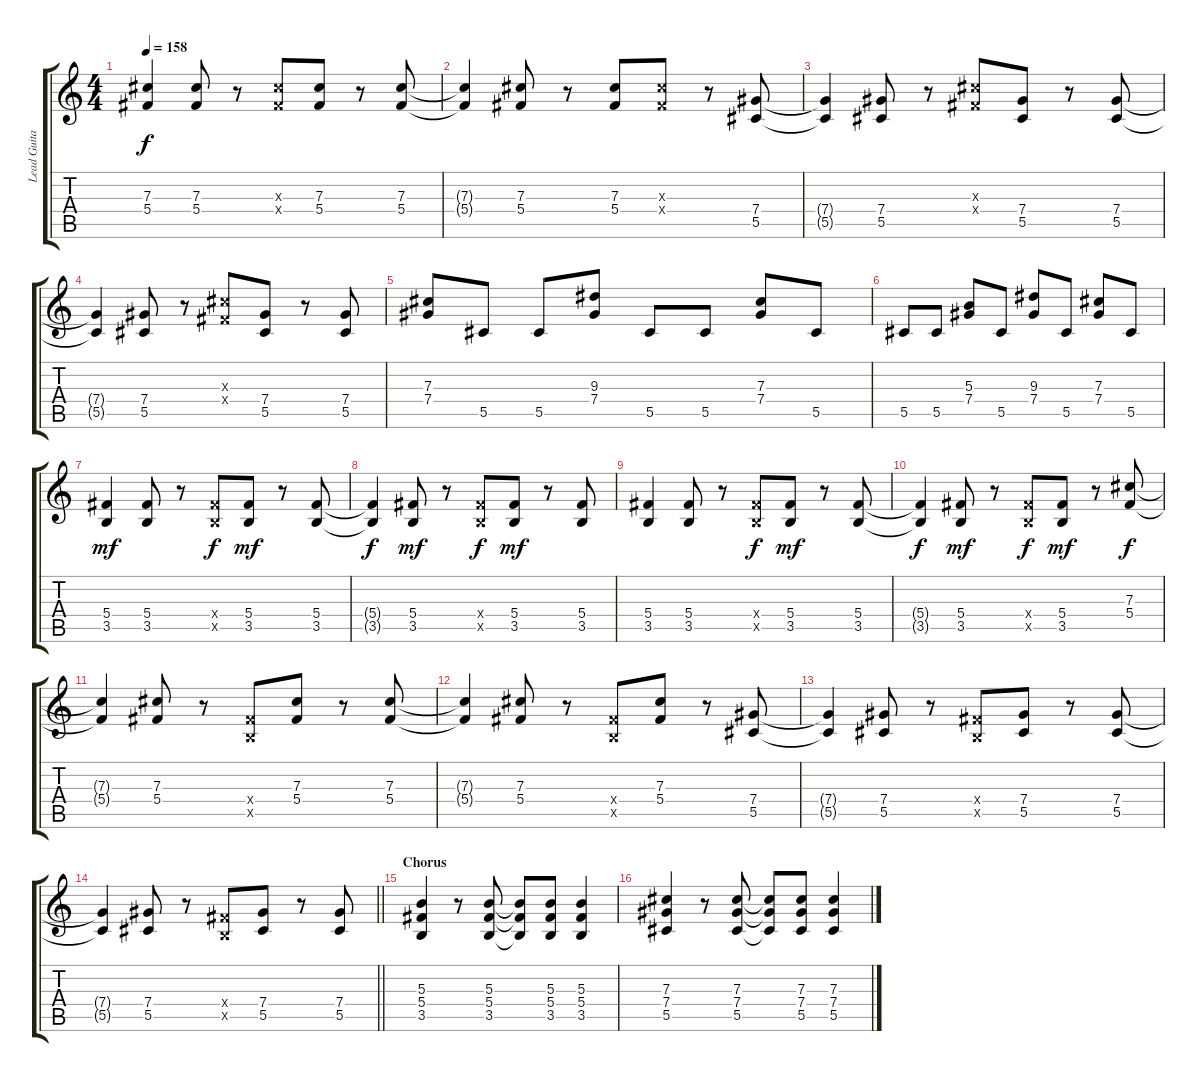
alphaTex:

\track ("Lead Guitar" "Lead Guita") {instrument overdrivenguitar}
\staff {score tabs}
\tuning (Eb4 Bb3 Gb3 Db3 Ab2 Eb2) {hide}
\ts (4 4)
\tempo 158
\clef g2
\ks c
(7.3{t} 5.4{t}).4{dy f} (7.3 5.4).8 r.8 (7.3{x} 5.4{x}).8 (7.3 5.4).8 r.8 (7.3 5.4).8 |
(7.3{t} 5.4{t}).4 (7.3 5.4).8 r.8 (7.3 5.4).8 (7.3{x} 5.4{x}).8 r.8 (7.4 5.5).8 |
(7.4{t} 5.5{t}).4 (7.4 5.5).8 r.8 (7.3{x} 5.4{x}).8 (7.4 5.5).8 r.8 (7.4 5.5).8 |
(7.4{t} 5.5{t}).4 (7.4 5.5).8 r.8 (7.3{x} 5.4{x}).8 (7.4 5.5).8 r.8 (7.4 5.5).8 |
(7.3 7.4).8 5.5.8 5.5.8 (9.3 7.4).8 5.5.8 5.5.8 (7.3 7.4).8 5.5.8 |
5.5.8 5.5.8 (5.3 7.4).8 5.5.8 (9.3 7.4).8 5.5.8 (7.3 7.4).8 5.5.8 |
(5.4 3.5).4{dy mf} (5.4 3.5).8 r.8 (5.4{x} 3.5{x}).8{dy f} (5.4 3.5).8{dy mf} r.8 (5.4 3.5).8 |
(5.4{t} 3.5{t}).4{dy f} (5.4 3.5).8{dy mf} r.8 (5.4{x} 3.5{x}).8{dy f} (5.4 3.5).8{dy mf} r.8 (5.4 3.5).8 |
(5.4 3.5).4 (5.4 3.5).8 r.8 (5.4{x} 3.5{x}).8{dy f} (5.4 3.5).8{dy mf} r.8 (5.4 3.5).8 |
(5.4{t} 3.5{t}).4{dy f} (5.4 3.5).8{dy mf} r.8 (5.4{x} 3.5{x}).8{dy f} (5.4 3.5).8{dy mf} r.8 (7.3 5.4).8{dy f} |
(7.3{t} 5.4{t}).4 (7.3 5.4).8 r.8 (5.4{x} 3.5{x}).8 (7.3 5.4).8 r.8 (7.3 5.4).8 |
(7.3{t} 5.4{t}).4 (7.3 5.4).8 r.8 (5.4{x} 3.5{x}).8 (7.3 5.4).8 r.8 (7.4 5.5).8 |
(7.4{t} 5.5{t}).4 (7.4 5.5).8 r.8 (5.4{x} 3.5{x}).8 (7.4 5.5).8 r.8 (7.4 5.5).8 |
\barLineRight lightlight
(7.4{t} 5.5{t}).4 (7.4 5.5).8 r.8 (5.4{x} 3.5{x}).8 (7.4 5.5).8 r.8 (7.4 5.5).8 |
\section ("" "Chorus")
(5.3 5.4 3.5).4 r.8 (5.3 5.4 3.5).8 (5.3{t} 5.4{t} 3.5{t}).8 (5.3 5.4 3.5).8 (5.3 5.4 3.5).4 |
(7.3 7.4 5.5).4 r.8 (7.3 7.4 5.5).8 (7.3{t} 7.4{t} 5.5{t}).8 (7.3 7.4 5.5).8 (7.3 7.4 5.5).4
